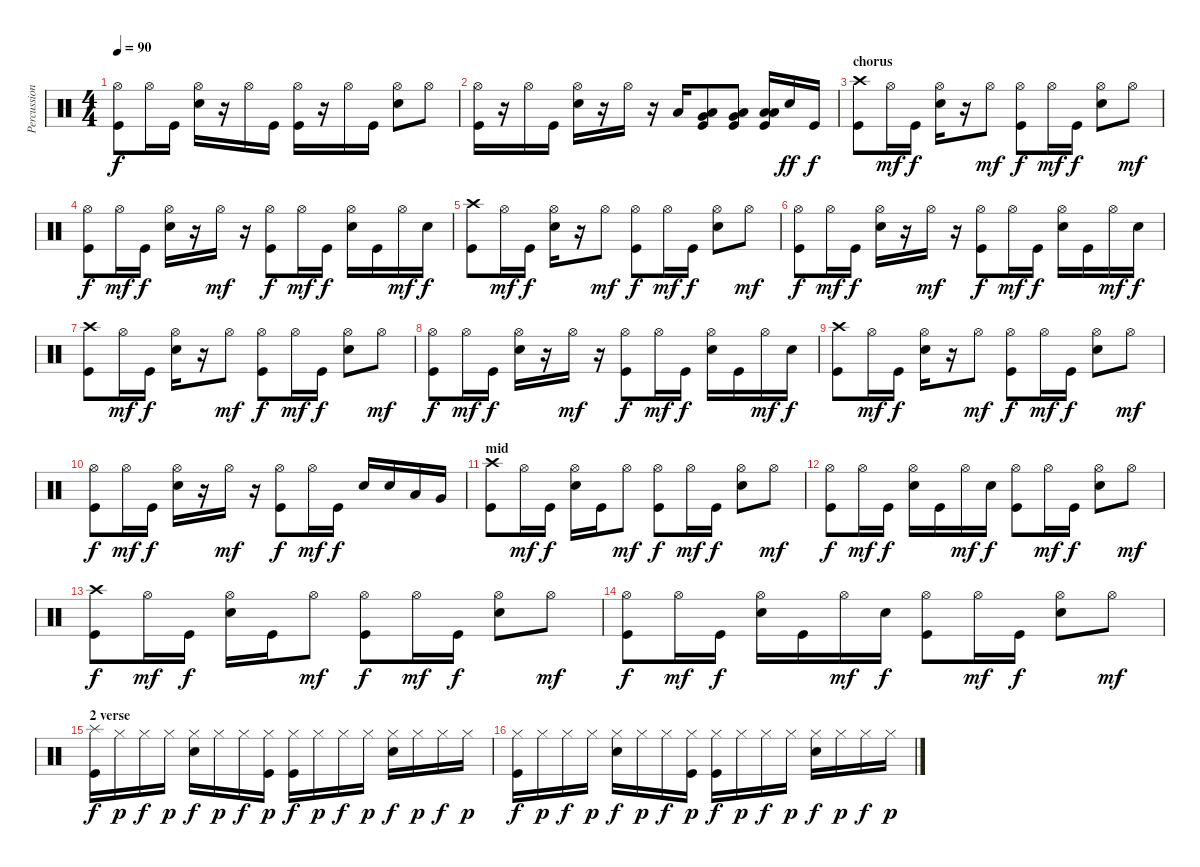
\track ("Percussion" "Percussion") {instrument percussion}
\staff {score}
\articulation defaults
\ts (4 4)
\tempo 90
\clef neutral
\ks c
("Hi-Hat (open)" "Kick (hit)").8{dy f} "Hi-Hat (open)".16 "Kick (hit)".16 ("Hi-Hat (open)" "Snare (hit) 2").16 r.16 "Hi-Hat (open)".16 "Kick (hit)".16 ("Hi-Hat (open)" "Kick (hit)").16 r.16 "Hi-Hat (open)".16 "Kick (hit)".16 ("Hi-Hat (open)" "Snare (hit) 2").8 "Hi-Hat (open)".8 |
("Hi-Hat (open)" "Kick (hit)").16 r.16 "Hi-Hat (open)".16 "Kick (hit)".16 ("Hi-Hat (open)" "Snare (hit) 2").16 r.16 "Hi-Hat (open)".16 r.16 "Low Tom (hit)".16 ("Low Floor Tom (hit)" "Very Low Tom (hit)" "Kick (hit)").8 ("Low Floor Tom (hit)" "Very Low Tom (hit)" "Kick (hit)").8 ("Low Floor Tom (hit)" "Low Floor Tom (hit)" "Kick (hit)").16 "Snare (hit) 2".16{dy ff} "Kick (hit)".16{dy f} |
\section ("" "chorus")
("Crash high (hit)" "Kick (hit)").8 "Hi-Hat (open)".16{dy mf} "Kick (hit)".16{dy f} ("Hi-Hat (open)" "Snare (hit) 2").16 r.16 "Hi-Hat (open)".8{dy mf} ("Hi-Hat (open)" "Kick (hit)").8{dy f} "Hi-Hat (open)".16{dy mf} "Kick (hit)".16{dy f} ("Hi-Hat (open)" "Snare (hit) 2").8 "Hi-Hat (open)".8{dy mf} |
("Hi-Hat (open)" "Kick (hit)").8{dy f} "Hi-Hat (open)".16{dy mf} "Kick (hit)".16{dy f} ("Hi-Hat (open)" "Snare (hit) 2").16 r.16 "Hi-Hat (open)".16{dy mf} r.16 ("Hi-Hat (open)" "Kick (hit)").8{dy f} "Hi-Hat (open)".16{dy mf} "Kick (hit)".16{dy f} ("Hi-Hat (open)" "Snare (hit) 2").16 "Kick (hit)".16 "Hi-Hat (open)".16{dy mf} "Snare (hit) 2".16{dy f} |
("Crash high (hit)" "Kick (hit)").8 "Hi-Hat (open)".16{dy mf} "Kick (hit)".16{dy f} ("Hi-Hat (open)" "Snare (hit) 2").16 r.16 "Hi-Hat (open)".8{dy mf} ("Hi-Hat (open)" "Kick (hit)").8{dy f} "Hi-Hat (open)".16{dy mf} "Kick (hit)".16{dy f} ("Hi-Hat (open)" "Snare (hit) 2").8 "Hi-Hat (open)".8{dy mf} |
("Hi-Hat (open)" "Kick (hit)").8{dy f} "Hi-Hat (open)".16{dy mf} "Kick (hit)".16{dy f} ("Hi-Hat (open)" "Snare (hit) 2").16 r.16 "Hi-Hat (open)".16{dy mf} r.16 ("Hi-Hat (open)" "Kick (hit)").8{dy f} "Hi-Hat (open)".16{dy mf} "Kick (hit)".16{dy f} ("Hi-Hat (open)" "Snare (hit) 2").16 "Kick (hit)".16 "Hi-Hat (open)".16{dy mf} "Snare (hit) 2".16{dy f} |
("Crash high (hit)" "Kick (hit)").8 "Hi-Hat (open)".16{dy mf} "Kick (hit)".16{dy f} ("Hi-Hat (open)" "Snare (hit) 2").16 r.16 "Hi-Hat (open)".8{dy mf} ("Hi-Hat (open)" "Kick (hit)").8{dy f} "Hi-Hat (open)".16{dy mf} "Kick (hit)".16{dy f} ("Hi-Hat (open)" "Snare (hit) 2").8 "Hi-Hat (open)".8{dy mf} |
("Hi-Hat (open)" "Kick (hit)").8{dy f} "Hi-Hat (open)".16{dy mf} "Kick (hit)".16{dy f} ("Hi-Hat (open)" "Snare (hit) 2").16 r.16 "Hi-Hat (open)".16{dy mf} r.16 ("Hi-Hat (open)" "Kick (hit)").8{dy f} "Hi-Hat (open)".16{dy mf} "Kick (hit)".16{dy f} ("Hi-Hat (open)" "Snare (hit) 2").16 "Kick (hit)".16 "Hi-Hat (open)".16{dy mf} "Snare (hit) 2".16{dy f} |
("Crash high (hit)" "Kick (hit)").8 "Hi-Hat (open)".16{dy mf} "Kick (hit)".16{dy f} ("Hi-Hat (open)" "Snare (hit) 2").16 r.16 "Hi-Hat (open)".8{dy mf} ("Hi-Hat (open)" "Kick (hit)").8{dy f} "Hi-Hat (open)".16{dy mf} "Kick (hit)".16{dy f} ("Hi-Hat (open)" "Snare (hit) 2").8 "Hi-Hat (open)".8{dy mf} |
("Hi-Hat (open)" "Kick (hit)").8{dy f} "Hi-Hat (open)".16{dy mf} "Kick (hit)".16{dy f} ("Hi-Hat (open)" "Snare (hit) 2").16 r.16 "Hi-Hat (open)".16{dy mf} r.16 ("Hi-Hat (open)" "Kick (hit)").8{dy f} "Hi-Hat (open)".16{dy mf} "Kick (hit)".16{dy f} "Snare (hit) 2".16 "Snare (hit) 2".16 "Low Tom (hit)".16 "Very Low Tom (hit)".16 |
\section ("" "mid")
("Crash high (hit)" "Kick (hit)").8 "Hi-Hat (open)".16{dy mf} "Kick (hit)".16{dy f} ("Hi-Hat (open)" "Snare (hit) 2").16 "Kick (hit)".16 "Hi-Hat (open)".8{dy mf} ("Hi-Hat (open)" "Kick (hit)").8{dy f} "Hi-Hat (open)".16{dy mf} "Kick (hit)".16{dy f} ("Hi-Hat (open)" "Snare (hit) 2").8 "Hi-Hat (open)".8{dy mf} |
("Hi-Hat (open)" "Kick (hit)").8{dy f} "Hi-Hat (open)".16{dy mf} "Kick (hit)".16{dy f} ("Hi-Hat (open)" "Snare (hit) 2").16 "Kick (hit)".16 "Hi-Hat (open)".16{dy mf} "Snare (hit) 2".16{dy f} ("Hi-Hat (open)" "Kick (hit)").8 "Hi-Hat (open)".16{dy mf} "Kick (hit)".16{dy f} ("Hi-Hat (open)" "Snare (hit) 2").8 "Hi-Hat (open)".8{dy mf} |
("Crash high (hit)" "Kick (hit)").8{dy f} "Hi-Hat (open)".16{dy mf} "Kick (hit)".16{dy f} ("Hi-Hat (open)" "Snare (hit) 2").16 "Kick (hit)".16 "Hi-Hat (open)".8{dy mf} ("Hi-Hat (open)" "Kick (hit)").8{dy f} "Hi-Hat (open)".16{dy mf} "Kick (hit)".16{dy f} ("Hi-Hat (open)" "Snare (hit) 2").8 "Hi-Hat (open)".8{dy mf} |
("Hi-Hat (open)" "Kick (hit)").8{dy f} "Hi-Hat (open)".16{dy mf} "Kick (hit)".16{dy f} ("Hi-Hat (open)" "Snare (hit) 2").16 "Kick (hit)".16 "Hi-Hat (open)".16{dy mf} "Snare (hit) 2".16{dy f} ("Hi-Hat (open)" "Kick (hit)").8 "Hi-Hat (open)".16{dy mf} "Kick (hit)".16{dy f} ("Hi-Hat (open)" "Snare (hit) 2").8 "Hi-Hat (open)".8{dy mf} |
\section ("" "2 verse")
("Splash (hit)" "Kick (hit)").16{dy f} "Hi-Hat (closed)".16{dy p} "Hi-Hat (closed)".16{dy f} "Hi-Hat (closed)".16{dy p} ("Hi-Hat (closed)" "Electric Snare (hit)").16{dy f} "Hi-Hat (closed)".16{dy p} "Hi-Hat (closed)".16{dy f} ("Hi-Hat (closed)" "Kick (hit)").16{dy p} ("Hi-Hat (closed)" "Kick (hit)").16{dy f} "Hi-Hat (closed)".16{dy p} "Hi-Hat (closed)".16{dy f} "Hi-Hat (closed)".16{dy p} ("Hi-Hat (closed)" "Electric Snare (hit)").16{dy f} "Hi-Hat (closed)".16{dy p} "Hi-Hat (closed)".16{dy f} "Hi-Hat (closed)".16{dy p} |
("Hi-Hat (closed)" "Kick (hit)").16{dy f} "Hi-Hat (closed)".16{dy p} "Hi-Hat (closed)".16{dy f} "Hi-Hat (closed)".16{dy p} ("Hi-Hat (closed)" "Electric Snare (hit)").16{dy f} "Hi-Hat (closed)".16{dy p} "Hi-Hat (closed)".16{dy f} ("Hi-Hat (closed)" "Kick (hit)").16{dy p} ("Hi-Hat (closed)" "Kick (hit)").16{dy f} "Hi-Hat (closed)".16{dy p} "Hi-Hat (closed)".16{dy f} "Hi-Hat (closed)".16{dy p} ("Hi-Hat (closed)" "Electric Snare (hit)").16{dy f} "Hi-Hat (closed)".16{dy p} "Hi-Hat (closed)".16{dy f} "Hi-Hat (closed)".16{dy p}
